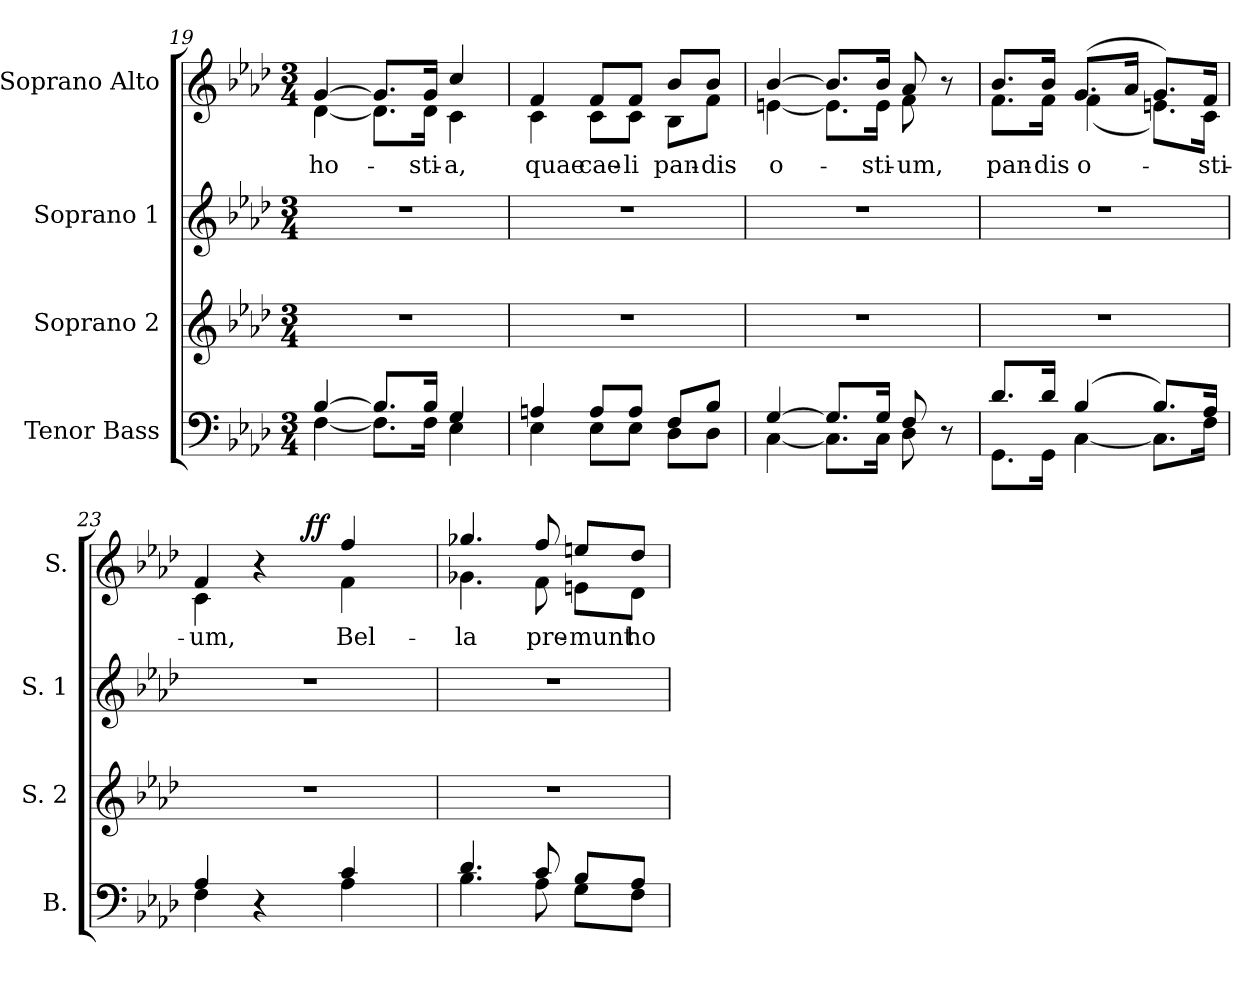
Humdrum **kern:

**kern	**kern	**kern	**kern	**text	**dynam
*part4	*part3	*part2	*part1	*part1	*part1
*staff4	*staff3	*staff2	*staff1	*staff1	*staff1
*I"Tenor Bass	*I"Soprano 2	*I"Soprano 1	*I"Soprano Alto	*	*
*I'B.	*I'S. 2	*I'S. 1	*I'S.	*	*
*clefF4	*clefG2	*clefG2	*clefG2	*	*
*k[b-e-a-d-]	*k[b-e-a-d-]	*k[b-e-a-d-]	*k[b-e-a-d-]	*	*
*f:	*f:	*f:	*f:	*	*
*M3/4	*M3/4	*M3/4	*M3/4	*	*
=19	=19	=19	=19	=19	=19
*^	*	*	*	*	*
!	!	!LO:N:vis=1	!LO:N:vis=1	!	!	!
!	!	!	!	!	!LO:LY:b:color=#000000	!
*	*	*	*	*^	*	*
[>4B-i/	[<4Fi\	2.r	2.r	[>4gi/	[<4d-i\	ho-	.
8.B-i/L]	8.Fi\L]	.	.	8.gi/L]	8.d-i\L]	.	.
!	!	!	!	!	!	!LO:LY:b:color=#000000	!
16B-i/Jk	16Fi\Jk	.	.	16gi/Jk	16d-i\Jk	-sti-	.
!	!	!	!	!	!	!LO:LY:b:color=#000000	!
4Gi/	4E-i\	.	.	4cci/	4ci\	-a,	.
=20	=20	=20	=20	=20	=20	=20	=20
!	!	!LO:N:vis=1	!LO:N:vis=1	!	!	!	!
!	!	!	!	!	!	!LO:LY:b:color=#000000	!
4Ani/	4E-i\	2.r	2.r	4fi/	4ci\	quae	.
!	!	!	!	!	!	!LO:LY:b:color=#000000	!
8Ai/L	8E-i\L	.	.	8fi/L	8ci\L	cae-	.
!	!	!	!	!	!	!LO:LY:b:color=#000000	!
8Ai/J	8E-i\J	.	.	8fi/J	8ci\J	-li	.
!	!	!	!	!	!	!LO:LY:b:color=#000000	!
8Fi/L	8D-i\L	.	.	8b-i/L	8B-i\L	pan-	.
!	!	!	!	!	!	!LO:LY:b:color=#000000	!
8B-i/J	8D-i\J	.	.	8b-i/J	8fi\J	-dis	.
=21	=21	=21	=21	=21	=21	=21	=21
!	!	!LO:N:vis=1	!LO:N:vis=1	!	!	!	!
!	!	!	!	!	!	!LO:LY:b:color=#000000	!
[>4Gi/	[<4Ci\	2.r	2.r	[>4b-i/	[<4eni\	o-	.
8.Gi/L]	8.Ci\L]	.	.	8.b-i/L]	8.ei\L]	.	.
!	!	!	!	!	!	!LO:LY:b:color=#000000	!
16Gi/Jk	16Ci\Jk	.	.	16b-i/Jk	16ei\Jk	-sti-	.
!	!	!	!	!	!	!LO:LY:b:color=#000000	!
8Fi/	8D-i\	.	.	8a-i/	8fi\	-um,	.
8r	8ryy	.	.	8r	8ryy	.	.
!!LO:LB:g=z	!!
=22	=22	=22	=22	=22	=22	=22	=22
!	!	!LO:N:vis=1	!LO:N:vis=1	!	!	!	!
!	!	!	!	!	!	!LO:LY:b:color=#000000	!
8.d-i/L	8.GGi\L	2.r	2.r	8.b-i/L	8.fi\L	pan-	.
!	!	!	!	!	!	!LO:LY:b:color=#000000	!
16d-i/Jk	16GGi\Jk	.	.	16b-i/Jk	16fi\Jk	-dis	.
!	!	!	!	!	!	!LO:LY:b:color=#000000	!
(4B-i/	[<4Ci\	.	.	(8.gi/L	(4fi\	o-	.
.	.	.	.	16a-i/Jk	.	.	.
8.B-i/L)	8.Ci\L]	.	.	8.gi/L)	8.eni\L)	.	.
!	!	!	!	!	!	!LO:LY:b:color=#000000	!
16A-i/Jk	16Fi\Jk	.	.	16fi/Jk	16ci\Jk	-sti-	.
=23	=23	=23	=23	=23	=23	=23	=23
!	!	!LO:N:vis=1	!LO:N:vis=1	!	!	!	!
*	*	*	*	*v	*v	*	*
*	*	*	*	*^	*	*
!	!	!	!	!	!	!LO:LY:b:color=#000000	!
*	*	*	*	*	*^	*	*
4A-i/	4Fi\	2.r	2.r	4fi/	4ci\	4ryy	-um,	.
4r	4ryy	.	.	4r	4ryy	8ryy	.	.
.	.	.	.	.	.	64ryy	.	.
.	.	.	.	.	.	512.ryy	.	.
.	.	.	.	.	.	4ryy	.	ff
!	!	!	!	!	!	!	!LO:LY:b:color=#000000	!
4ci/	4A-i\	.	.	4ffi/	4fi\	.	Bel-	.
.	.	.	.	.	.	16ryy	.	.
.	.	.	.	.	.	32ryy	.	.
.	.	.	.	.	.	128ryy	.	.
.	.	.	.	.	.	256ryy	.	.
.	.	.	.	.	.	1024ryy	.	.
=24	=24	=24	=24	=24	=24	=24	=24	=24
!	!	!LO:N:vis=1	!LO:N:vis=1	!	!	!	!	!
*	*	*	*	*v	*v	*v	*	*
*	*	*	*	*^	*	*
*	*	*	*	*	*^	*	*
!	!	!	!	!	!	!	!LO:LY:b:color=#000000	!
*	*	*	*	*	*v	*v	*	*
4.d-i/	4.B-i\	2.r	2.r	4.gg-Xi/	4.g-Xi\	-la	.
!	!	!	!	!	!	!LO:LY:b:color=#000000	!
8ci/	8A-i\	.	.	8ffi/	8fi\	pre-	.
!	!	!	!	!	!	!LO:LY:b:color=#000000	!
8B-i/L	8Gi\L	.	.	8eeni/L	8eni\L	-munt	.
!	!	!	!	!	!	!LO:LY:b:color=#000000	!
8A-i/J	8Fi\J	.	.	8dd-i/J	8d-i\J	ho-	.
*v	*v	*	*	*v	*v	*	*
=	=	=	=	=	=
*-	*-	*-	*-	*-	*-
